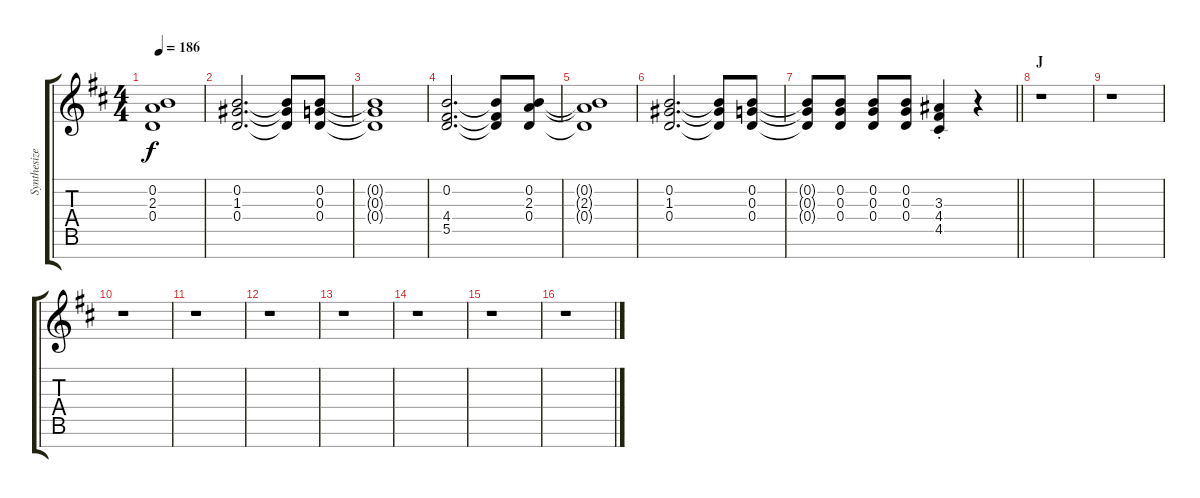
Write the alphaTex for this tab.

\track ("Synthesizer I" "Synthesize") {instrument dulcimer}
\staff {score tabs}
\tuning (E5 B4 G4 D4 A3 E3 B2) {hide}
\ts (4 4)
\tempo 186
\clef g2
\ks d
(0.2{t} 2.3{t} 0.4{t}).1{dy f} |
(0.2 1.3 0.4).2{d} (0.2{t} 1.3{t} 0.4{t}).8 (0.2 0.3 0.4).8 |
(0.2{t} 0.3{t} 0.4{t}).1 |
(0.2 4.4 5.5).2{d} (0.2{t} 4.4{t} 5.5{t}).8 (0.2 2.3 0.4).8 |
(0.2{t} 2.3{t} 0.4{t}).1 |
(0.2 1.3 0.4).2{d} (0.2{t} 1.3{t} 0.4{t}).8 (0.2 0.3 0.4).8 |
\barLineRight lightlight
(0.2{t} 0.3{t} 0.4{t}).8 (0.2 0.3 0.4).8 (0.2 0.3 0.4).8 (0.2 0.3 0.4).8 (3.3{st} 4.4{st} 4.5{st}).4 r.4 |
\section ("" "J")
r.1 |
r.1 |
r.1 |
r.1 |
r.1 |
r.1 |
r.1 |
r.1 |
r.1
